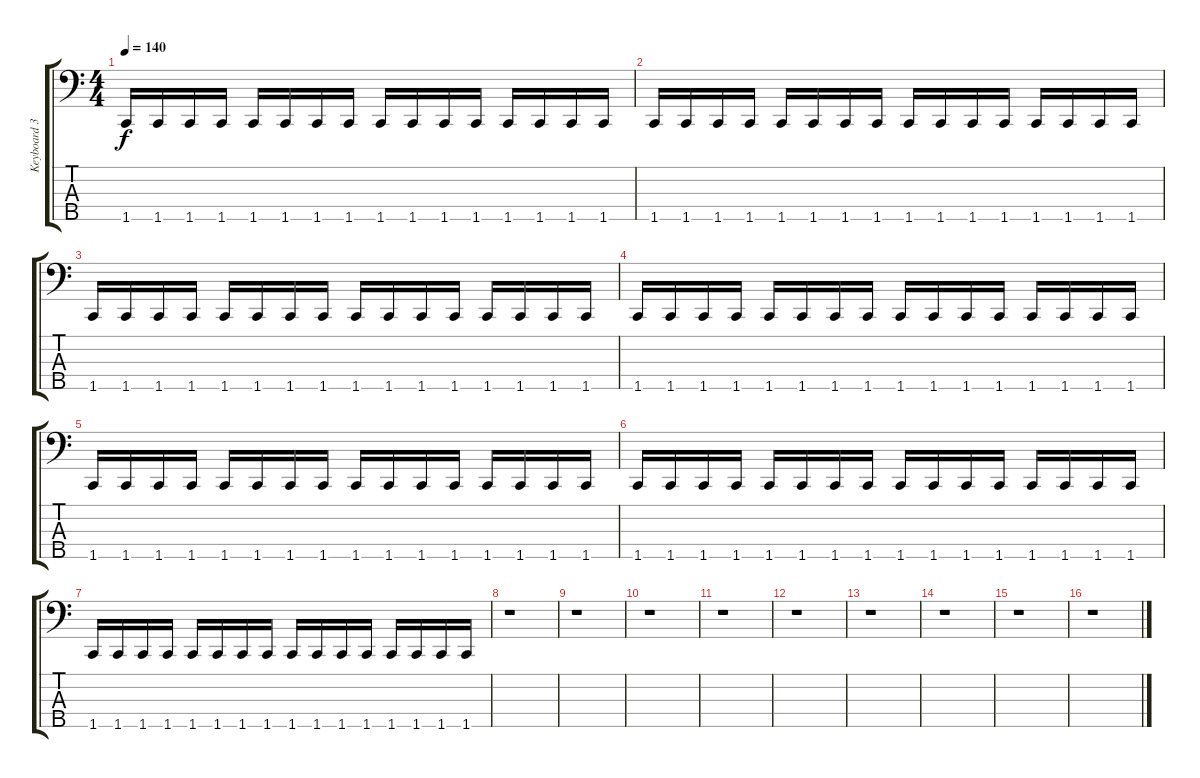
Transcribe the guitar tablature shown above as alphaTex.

\track ("Keyboard 3 (Synth Bass)" "Keyboard 3") {instrument synthbass2}
\staff {score tabs}
\tuning (G2 D2 A1 E1 B0) {hide}
\ts (4 4)
\tempo 140
\clef f4
\ks c
1.5.16{dy f} 1.5.16 1.5.16 1.5.16 1.5.16 1.5.16 1.5.16 1.5.16 1.5.16 1.5.16 1.5.16 1.5.16 1.5.16 1.5.16 1.5.16 1.5.16 |
1.5.16 1.5.16 1.5.16 1.5.16 1.5.16 1.5.16 1.5.16 1.5.16 1.5.16 1.5.16 1.5.16 1.5.16 1.5.16 1.5.16 1.5.16 1.5.16 |
1.5.16 1.5.16 1.5.16 1.5.16 1.5.16 1.5.16 1.5.16 1.5.16 1.5.16 1.5.16 1.5.16 1.5.16 1.5.16 1.5.16 1.5.16 1.5.16 |
1.5.16 1.5.16 1.5.16 1.5.16 1.5.16 1.5.16 1.5.16 1.5.16 1.5.16 1.5.16 1.5.16 1.5.16 1.5.16 1.5.16 1.5.16 1.5.16 |
1.5.16 1.5.16 1.5.16 1.5.16 1.5.16 1.5.16 1.5.16 1.5.16 1.5.16 1.5.16 1.5.16 1.5.16 1.5.16 1.5.16 1.5.16 1.5.16 |
1.5.16 1.5.16 1.5.16 1.5.16 1.5.16 1.5.16 1.5.16 1.5.16 1.5.16 1.5.16 1.5.16 1.5.16 1.5.16 1.5.16 1.5.16 1.5.16 |
1.5.16 1.5.16 1.5.16 1.5.16 1.5.16 1.5.16 1.5.16 1.5.16 1.5.16 1.5.16 1.5.16 1.5.16 1.5.16 1.5.16 1.5.16 1.5.16 |
r.1 |
r.1 |
r.1 |
r.1 |
r.1 |
r.1 |
r.1 |
r.1 |
r.1
